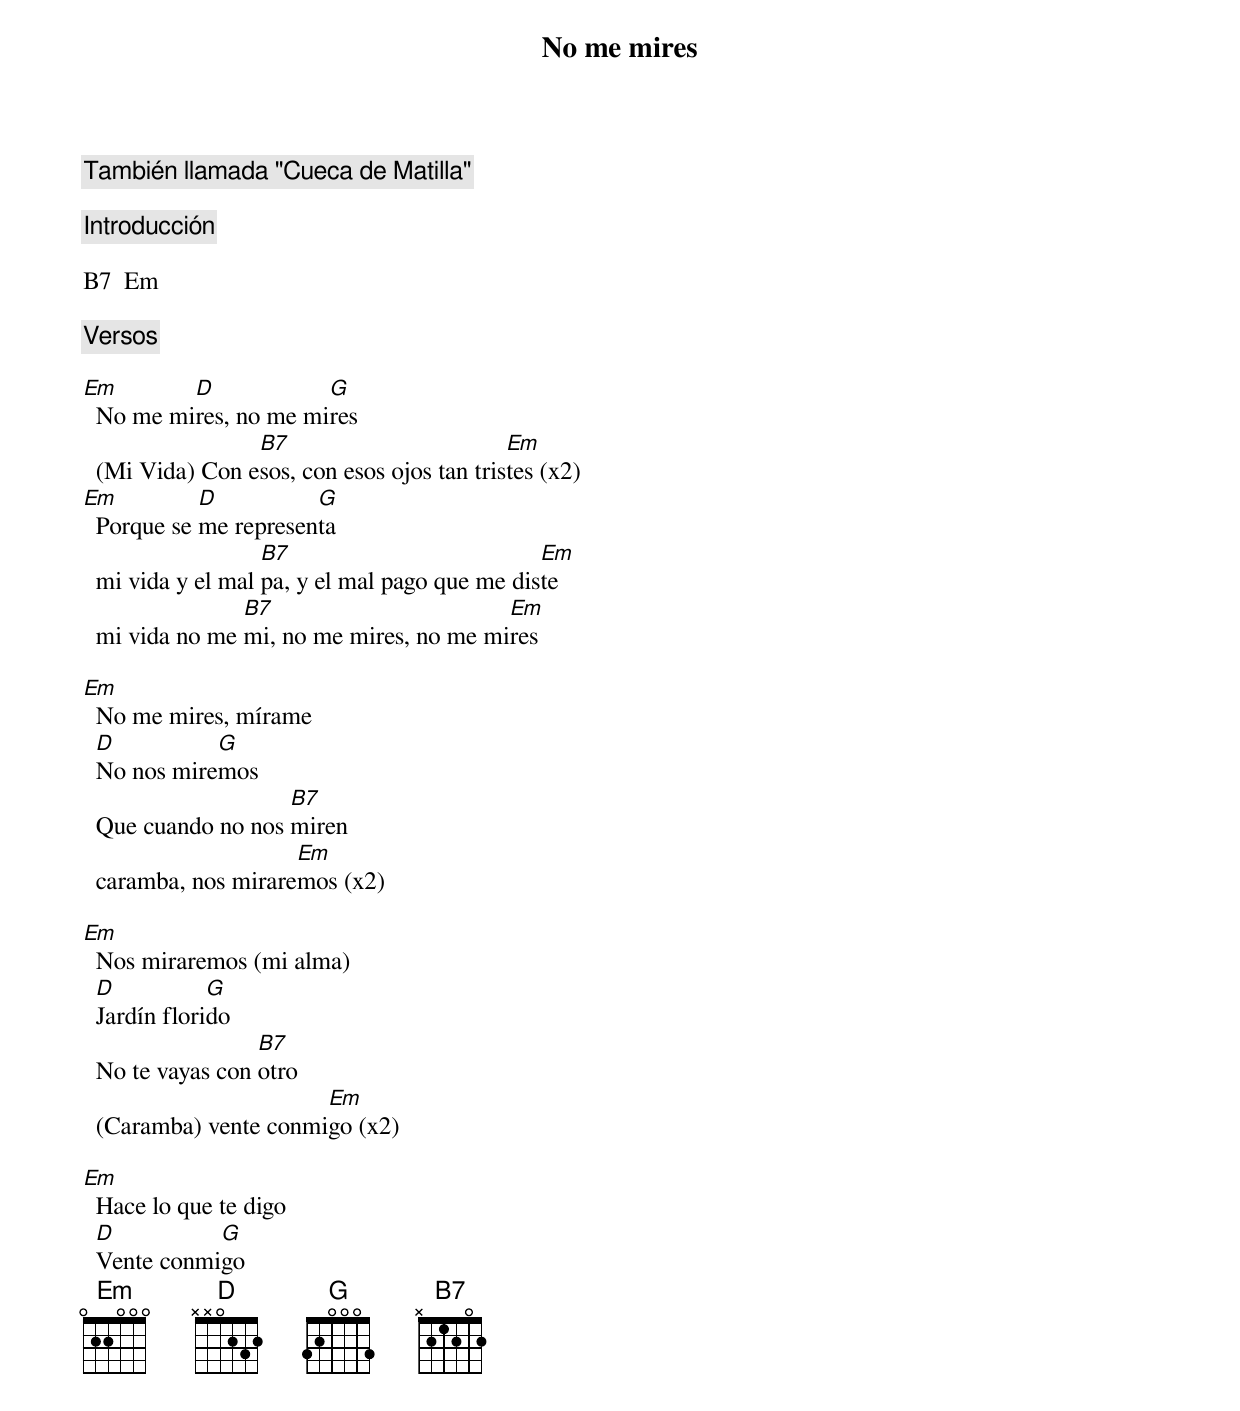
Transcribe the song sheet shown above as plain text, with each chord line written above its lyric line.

No me mires

También llamada "Cueca de Matilla"

Introducción

B7  Em

Versos

Em        D            G
  No me mires, no me mires
                 B7                         Em
  (Mi Vida) Con esos, con esos ojos tan tristes (x2)
Em          D          G
  Porque se me representa
                   B7                          Em
  mi vida y el mal pa, y el mal pago que me diste
                B7                       Em
  mi vida no me mi, no me mires, no me mires

Em
  No me mires, mírame
  D          G
  No nos miremos
                    B7
  Que cuando no nos miren
                     Em
  caramba, nos miraremos (x2)

Em
  Nos miraremos (mi alma)
  D           G
  Jardín florido
                  B7
  No te vayas con otro
                       Em
  (Caramba) vente conmigo (x2)

Em
  Hace lo que te digo
  D          G
  Vente conmigo
